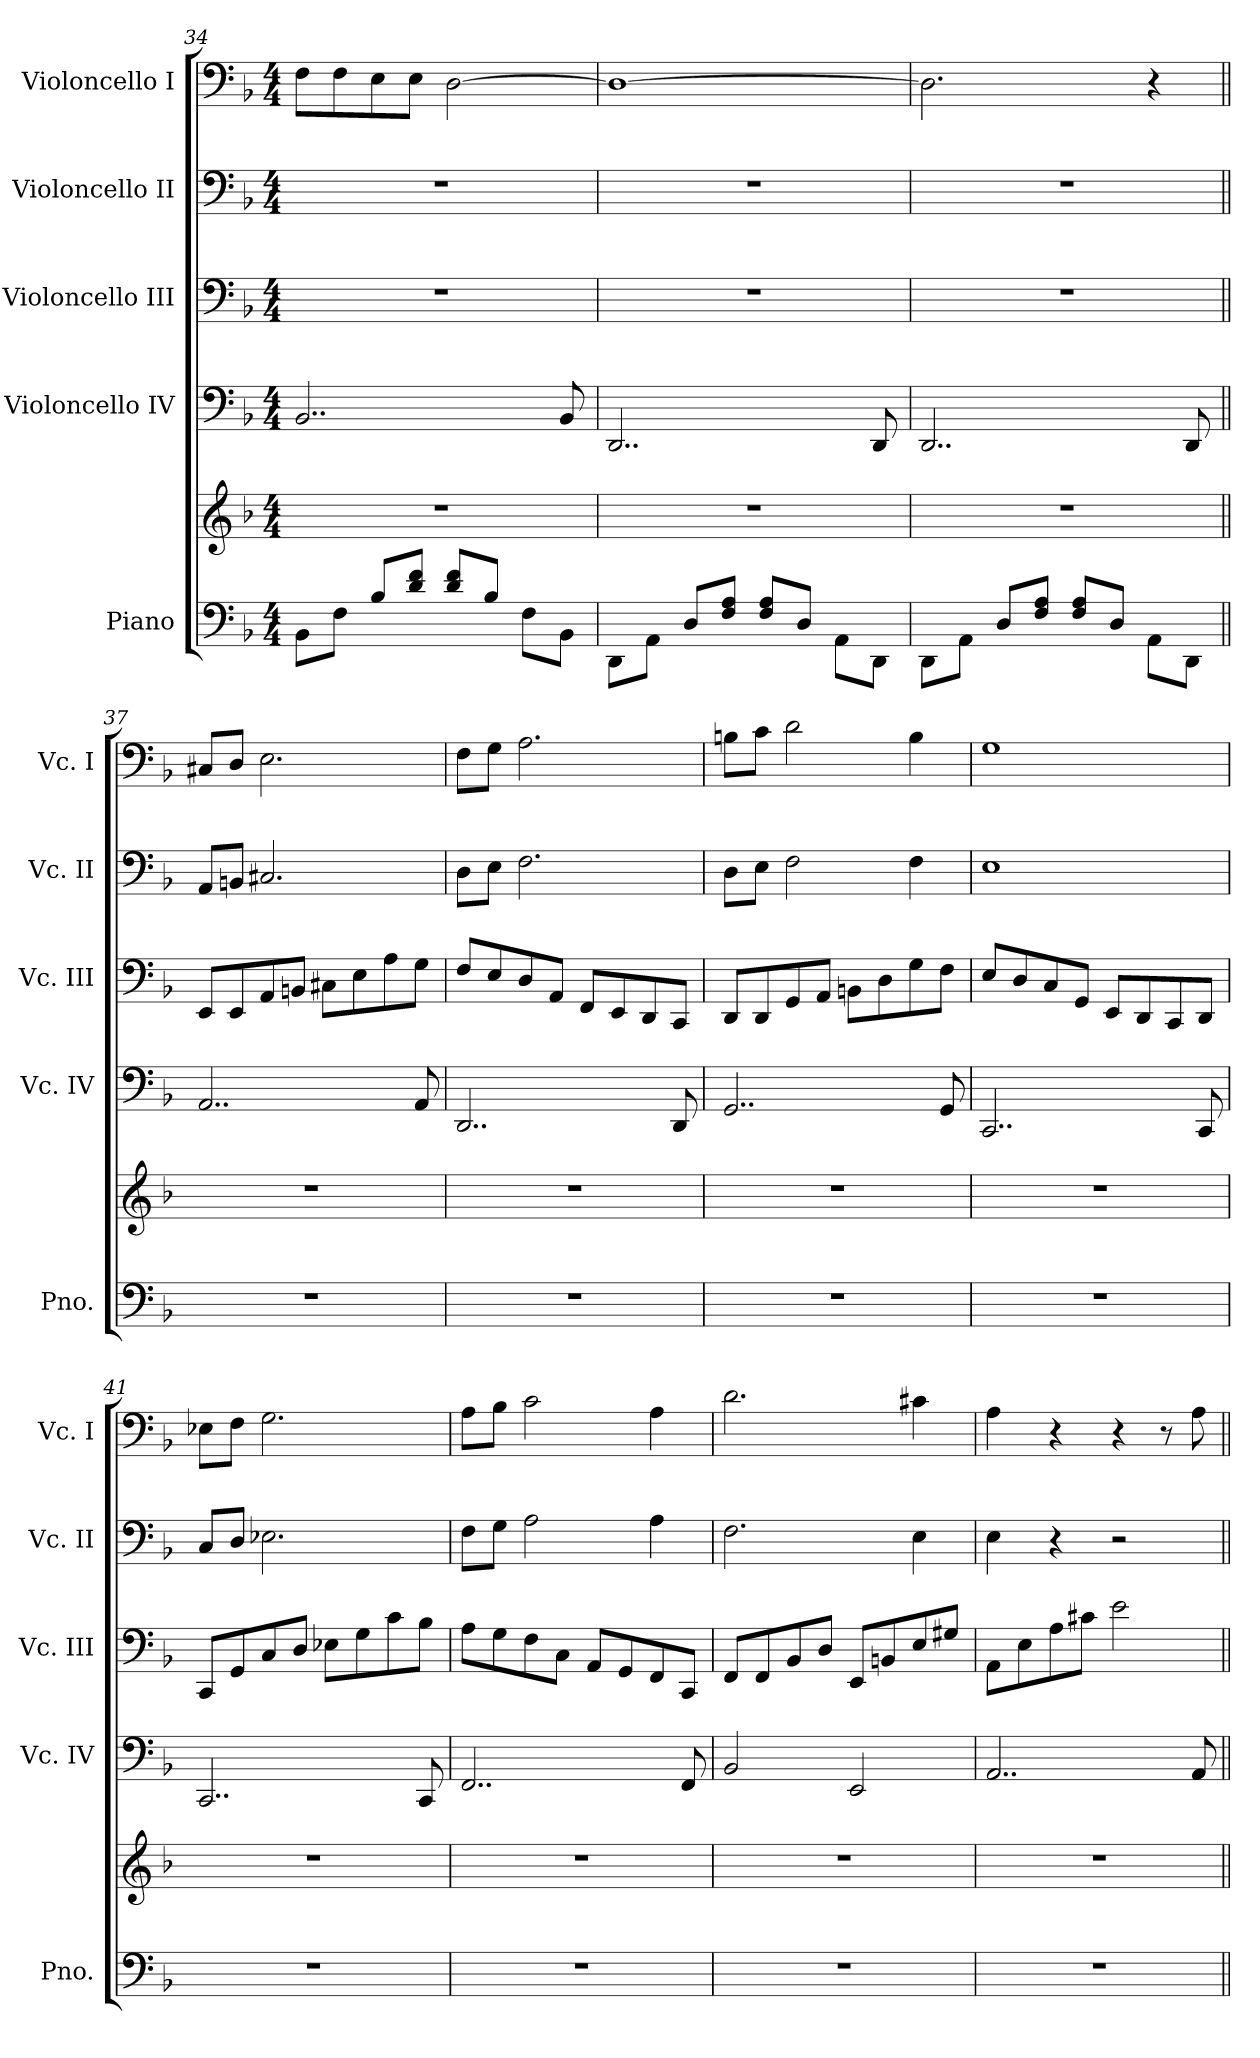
**kern	**kern	**kern	**kern	**kern	**kern
*part5	*part5	*part4	*part3	*part2	*part1
*staff6	*staff5	*staff4	*staff3	*staff2	*staff1
*I"Piano	*	*I"Violoncello IV	*I"Violoncello III	*I"Violoncello II	*I"Violoncello I
*I'Pno.	*	*I'Vc. IV	*I'Vc. III	*I'Vc. II	*I'Vc. I
*clefF4	*clefG2	*clefF4	*clefF4	*clefF4	*clefF4
*k[b-]	*k[b-]	*k[b-]	*k[b-]	*k[b-]	*k[b-]
*M4/4	*M4/4	*M4/4	*M4/4	*M4/4	*M4/4
=34	=34	=34	=34	=34	=34
8BB-\L	1r	2..BB-/	1r	1r	8F\L
8F\J	.	.	.	.	8F\
8B-/L	.	.	.	.	8E\
8d/ 8f/J	.	.	.	.	8E\J
8d/ 8f/L	.	.	.	.	[2D\
8B-/J	.	.	.	.	.
8F\L	.	.	.	.	.
8BB-\J	.	8BB-/	.	.	.
!!LO:LB:g=z
=35	=35	=35	=35	=35	=35
8DD\L	1r	2..DD/	1r	1r	1D_
8AA\J	.	.	.	.	.
8D/L	.	.	.	.	.
8F/ 8A/J	.	.	.	.	.
8F/ 8A/L	.	.	.	.	.
8D/J	.	.	.	.	.
8AA\L	.	.	.	.	.
8DD\J	.	8DD/	.	.	.
=36	=36	=36	=36	=36	=36
8DD\L	1r	2..DD/	1r	1r	2.D\]
8AA\J	.	.	.	.	.
8D/L	.	.	.	.	.
8F/ 8A/J	.	.	.	.	.
8F/ 8A/L	.	.	.	.	.
8D/J	.	.	.	.	.
8AA\L	.	.	.	.	4r
8DD\J	.	8DD/	.	.	.
=37||	=37||	=37||	=37||	=37||	=37||
1r	1r	2..AA/	8EE/L	8AA/L	8C#X/L
.	.	.	8EE/	8BBn/J	8D/J
.	.	.	8AA/	2.C#X/	2.E\
.	.	.	8BBn/J	.	.
.	.	.	8C#X\L	.	.
.	.	.	8E\	.	.
.	.	.	8A\	.	.
.	.	8AA/	8G\J	.	.
=38	=38	=38	=38	=38	=38
1r	1r	2..DD/	8F/L	8D\L	8F\L
.	.	.	8E/	8E\J	8G\J
.	.	.	8D/	2.F\	2.A\
.	.	.	8AA/J	.	.
.	.	.	8FF/L	.	.
.	.	.	8EE/	.	.
.	.	.	8DD/	.	.
.	.	8DD/	8CC/J	.	.
!!LO:PB:g=z
=39	=39	=39	=39	=39	=39
1r	1r	2..GG/	8DD/L	8D\L	8Bn\L
.	.	.	8DD/	8E\J	8c\J
.	.	.	8GG/	2F\	2d\
.	.	.	8AA/J	.	.
.	.	.	8BBn\L	.	.
.	.	.	8D\	.	.
.	.	.	8G\	4F\	4B\
.	.	8GG/	8F\J	.	.
=40	=40	=40	=40	=40	=40
1r	1r	2..CC/	8E/L	1E	1G
.	.	.	8D/	.	.
.	.	.	8C/	.	.
.	.	.	8GG/J	.	.
.	.	.	8EE/L	.	.
.	.	.	8DD/	.	.
.	.	.	8CC/	.	.
.	.	8CC/	8DD/J	.	.
=41	=41	=41	=41	=41	=41
1r	1r	2..CC/	8CC/L	8C/L	8E-X\L
.	.	.	8GG/	8D/J	8F\J
.	.	.	8C/	2.E-X\	2.G\
.	.	.	8D/J	.	.
.	.	.	8E-X\L	.	.
.	.	.	8G\	.	.
.	.	.	8c\	.	.
.	.	8CC/	8B-\J	.	.
=42	=42	=42	=42	=42	=42
1r	1r	2..FF/	8A\L	8F\L	8A\L
.	.	.	8G\	8G\J	8B-\J
.	.	.	8F\	2A\	2c\
.	.	.	8C\J	.	.
.	.	.	8AA/L	.	.
.	.	.	8GG/	.	.
.	.	.	8FF/	4A\	4A\
.	.	8FF/	8CC/J	.	.
!!LO:LB:g=z
=43	=43	=43	=43	=43	=43
1r	1r	2BB-/	8FF/L	2.F\	2.d\
.	.	.	8FF/	.	.
.	.	.	8BB-/	.	.
.	.	.	8D/J	.	.
.	.	2EE/	8EE/L	.	.
.	.	.	8BBn/	.	.
.	.	.	8E/	4E\	4c#X\
.	.	.	8G#X/J	.	.
=44	=44	=44	=44	=44	=44
1r	1r	2..AA/	8AA\L	4E\	4A\
.	.	.	8E\	.	.
.	.	.	8A\	4r	4r
.	.	.	8c#X\J	.	.
.	.	.	2e\	2r	4r
.	.	.	.	.	8r
.	.	8AA/	.	.	8A\
=||	=||	=||	=||	=||	=||
*-	*-	*-	*-	*-	*-
